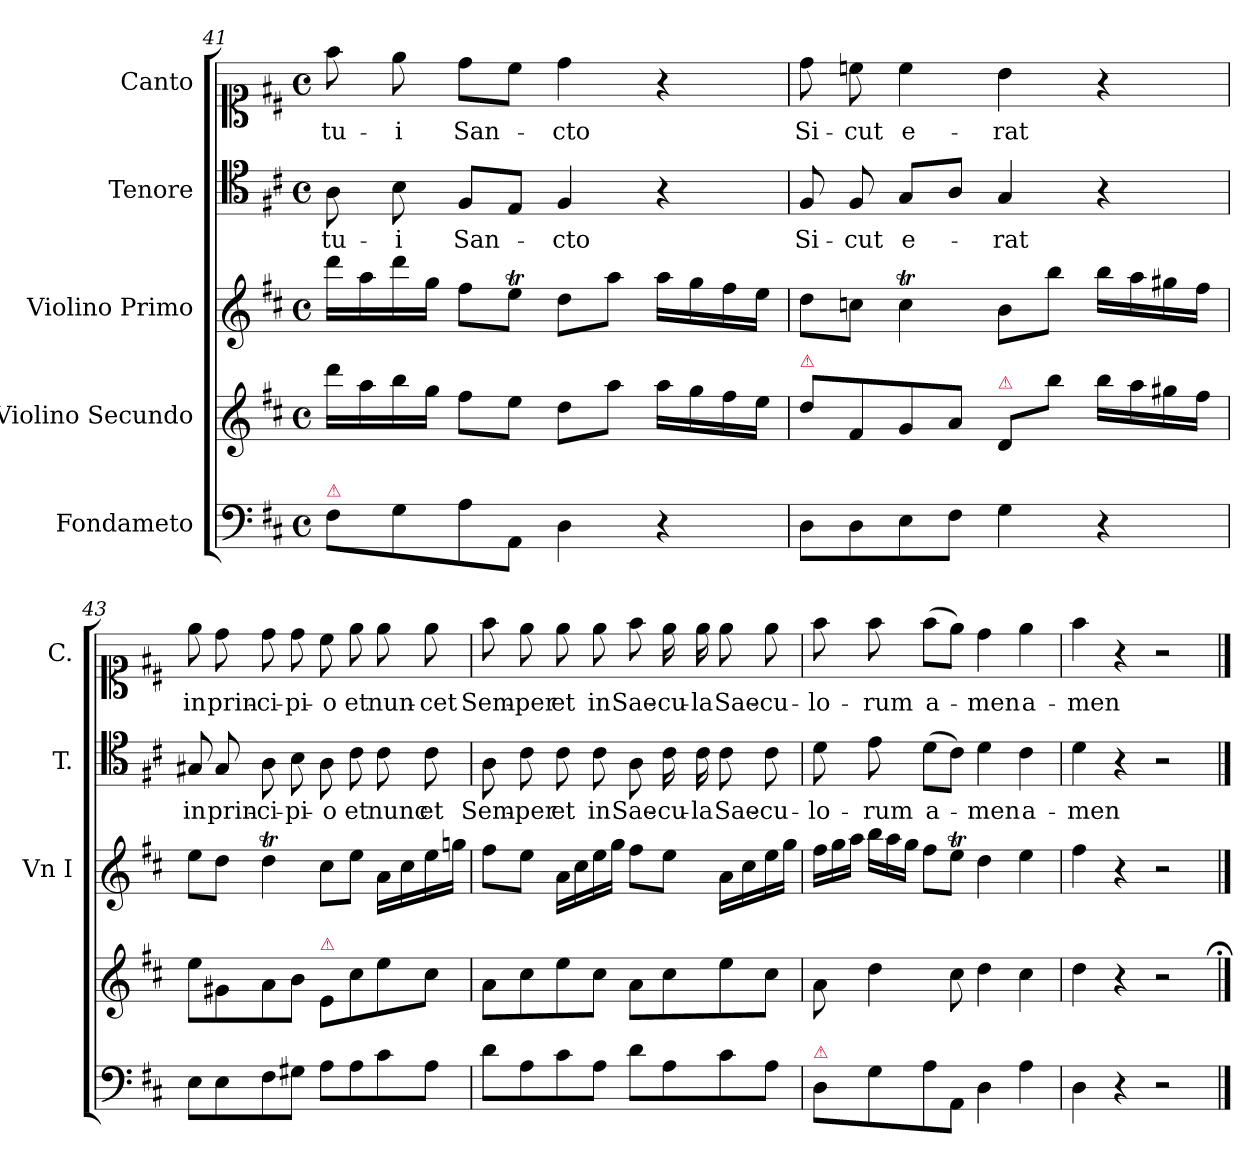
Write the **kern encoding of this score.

**kern	**kern	**kern	**kern	**text	**kern	**text
*part5	*part4	*part3	*part2	*part2	*part1	*part1
*staff5	*staff4	*staff3	*staff2	*staff2	*staff1	*staff1
*I"Fondameto	*I"Violino Secundo	*I"Violino Primo	*I"Tenore	*	*I"Canto	*
*	*	*I'Vn I	*I'T.	*	*I'C.	*
*clefF4	*clefG2	*clefG2	*clefC4	*	*clefC1	*
*k[f#c#]	*k[f#c#]	*k[f#c#]	*k[f#c#]	*	*k[f#c#]	*
*M4/4	*M4/4	*M4/4	*M4/4	*	*M4/4	*
*met(c)	*met(c)	*met(c)	*met(c)	*	*met(c)	*
=41	=41	=41	=41	=41	=41	=41
!LO:TX:a:color=crimson:t=⚠	!	!	!	!	!	!
8F#\L	16ddd\LL	16ddd\LL	8A\	-tu-	8ff#\	-tu-
.	16aa\	16aa\	.	.	.	.
8G\	16bb\	16ddd\	8B\	-i	8ee\	-i
.	16gg\JJ	16gg\JJ	.	.	.	.
8A\	8ff#\L	8ff#\L	8F#/L	San-	8dd\L	San-
8AA/J	8ee\J	8eeT\J	8E/J	.	8cc#\J	.
4D\	8dd\L	8dd\L	4F#/	-cto	4dd\	-cto
.	8aa\J	8aa\J	.	.	.	.
4r	16aa\LL	16aa\LL	4r	.	4r	.
.	16gg\	16gg\	.	.	.	.
.	16ff#\	16ff#\	.	.	.	.
.	16ee\JJ	16ee\JJ	.	.	.	.
=42	=42	=42	=42	=42	=42	=42
!	!LO:TX:a:color=crimson:t=⚠	!	!	!	!	!
8D\L	8dd\L	8dd\L	8F#/	Si-	8dd\	Si-
8D\	8f#/	8ccn\J	8F#/	-cut	8ccn\	-cut
8E\	8g/	4ccT\	8G/L	e-	4cc\	e-
8F#\J	8a/J	.	8A/J	.	.	.
!	!LO:TX:a:color=crimson:t=⚠	!	!	!	!	!
4G\	8d/L	8b\L	4G/	-rat	4b\	-rat
.	8bb\J	8bb\J	.	.	.	.
4r	16bb\LL	16bb\LL	4r	.	4r	.
.	16aa\	16aa\	.	.	.	.
.	16gg#X\	16gg#X\	.	.	.	.
.	16ff#\JJ	16ff#\JJ	.	.	.	.
=43	=43	=43	=43	=43	=43	=43
8E\L	8ee\L	8ee\L	8G#X/	in	8ee\	in
8E\	8g#X\	8dd\J	8G#/	prin-	8dd\	prin-
8F#\	8a\	4ddT\	8A\	-ci-	8dd\	-ci-
8G#X\J	8b\J	.	8B\	-pi-	8dd\	-pi-
!	!LO:TX:a:color=crimson:t=⚠	!	!	!	!	!
8A\L	8e/L	8cc#\L	8A\	-o	8cc#\	-o
8A\	8cc#\	8ee\J	8c#\	et	8ee\	et
8c#\	8ee\	16a\LL	8c#\	nunc	8ee\	nun-
.	.	16cc#\	.	.	.	.
8A\J	8cc#\J	16ee\	8c#\	et	8ee\	-cet
.	.	16ggn\JJ	.	.	.	.
=44	=44	=44	=44	=44	=44	=44
8d\L	8a\L	8ff#\L	8A\	Sem-	8ff#\	Sem-
8A\	8cc#\	8ee\J	8c#\	-per	8ee\	-per
8c#\	8ee\	16a\LL	8c#\	et	8ee\	et
.	.	16cc#\	.	.	.	.
8A\J	8cc#\J	16ee\	8c#\	in	8ee\	in
.	.	16gg\JJ	.	.	.	.
8d\L	8a\L	8ff#\L	8A\	Sae-	8ff#\	Sae-
8A\	8cc#\	8ee\J	16c#\	-cu-	16ee\	-cu-
.	.	.	16c#\	-la	16ee\	-la
8c#\	8ee\	16a\LL	8c#\	Sae-	8ee\	Sae-
.	.	16cc#\	.	.	.	.
8A\J	8cc#\J	16ee\	8c#\	-cu-	8ee\	-cu-
.	.	16gg\JJ	.	.	.	.
=45	=45	=45	=45	=45	=45	=45
*	*	*Xtuplet	*	*	*	*
!LO:TX:a:color=crimson:t=⚠	!	!	!	!	!	!
8D\L	8a\	24ff#\LL	8d\	-lo-	8ff#\	-lo-
.	.	24gg\	.	.	.	.
.	.	24aa\JJ	.	.	.	.
8G\	4dd\	24bb\LL	8e\	-rum	8ff#\	-rum
.	.	24aa\	.	.	.	.
.	.	24gg\JJ	.	.	.	.
8A\	.	8ff#\L	(8d\L	a-	(8ff#\L	a-
8AA/J	8cc#\	8eeT\J	8c#\J)	.	8ee\J)	.
4D\	4dd\	4dd\	4d\	-men	4dd\	-men
4A\	4cc#\	4ee\	4c#\	a-	4ee\	a-
=46	=46	=46	=46	=46	=46	=46
4D\	4dd\	4ff#\	4d\	-men	4ff#\	-men
4r	4r	4r	4r	.	4r	.
2r	2r	2r	2r	.	2r	.
==	==;	==	==	==	==	==
*-	*-	*-	*-	*-	*-	*-
